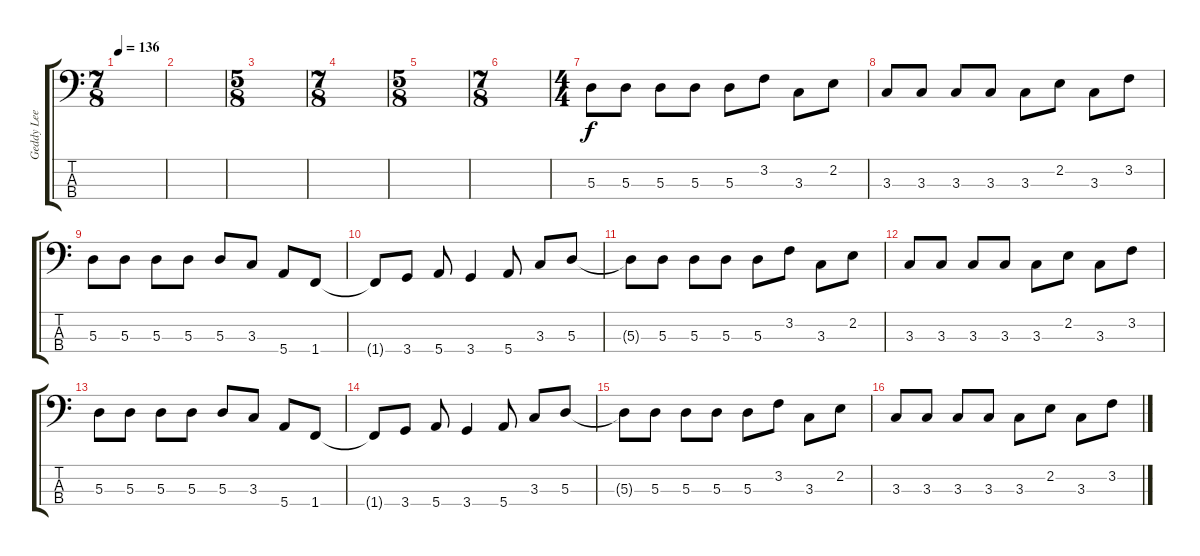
\track ("Geddy Lee" "Geddy Lee") {instrument electricbassfinger}
\staff {score tabs}
\tuning (G2 D2 A1 E1) {hide}
\ts (7 8)
\tempo 136
\clef f4
\ks c
|
|
\ts (5 8)
|
\ts (7 8)
|
\ts (5 8)
|
\ts (7 8)
|
\ts (4 4)
5.3.8 5.3.8 5.3.8 5.3.8 5.3.8 3.2.8 3.3.8 2.2.8 |
3.3.8 3.3.8 3.3.8 3.3.8 3.3.8 2.2.8 3.3.8 3.2.8 |
5.3.8 5.3.8 5.3.8 5.3.8 5.3.8 3.3.8 5.4.8 1.4.8 |
1.4{t}.8 3.4.8 5.4.8 3.4.4 5.4.8 3.3.8 5.3.8 |
5.3{t}.8 5.3.8 5.3.8 5.3.8 5.3.8 3.2.8 3.3.8 2.2.8 |
3.3.8 3.3.8 3.3.8 3.3.8 3.3.8 2.2.8 3.3.8 3.2.8 |
5.3.8 5.3.8 5.3.8 5.3.8 5.3.8 3.3.8 5.4.8 1.4.8 |
1.4{t}.8 3.4.8 5.4.8 3.4.4 5.4.8 3.3.8 5.3.8 |
5.3{t}.8 5.3.8 5.3.8 5.3.8 5.3.8 3.2.8 3.3.8 2.2.8 |
3.3.8 3.3.8 3.3.8 3.3.8 3.3.8 2.2.8 3.3.8 3.2.8
